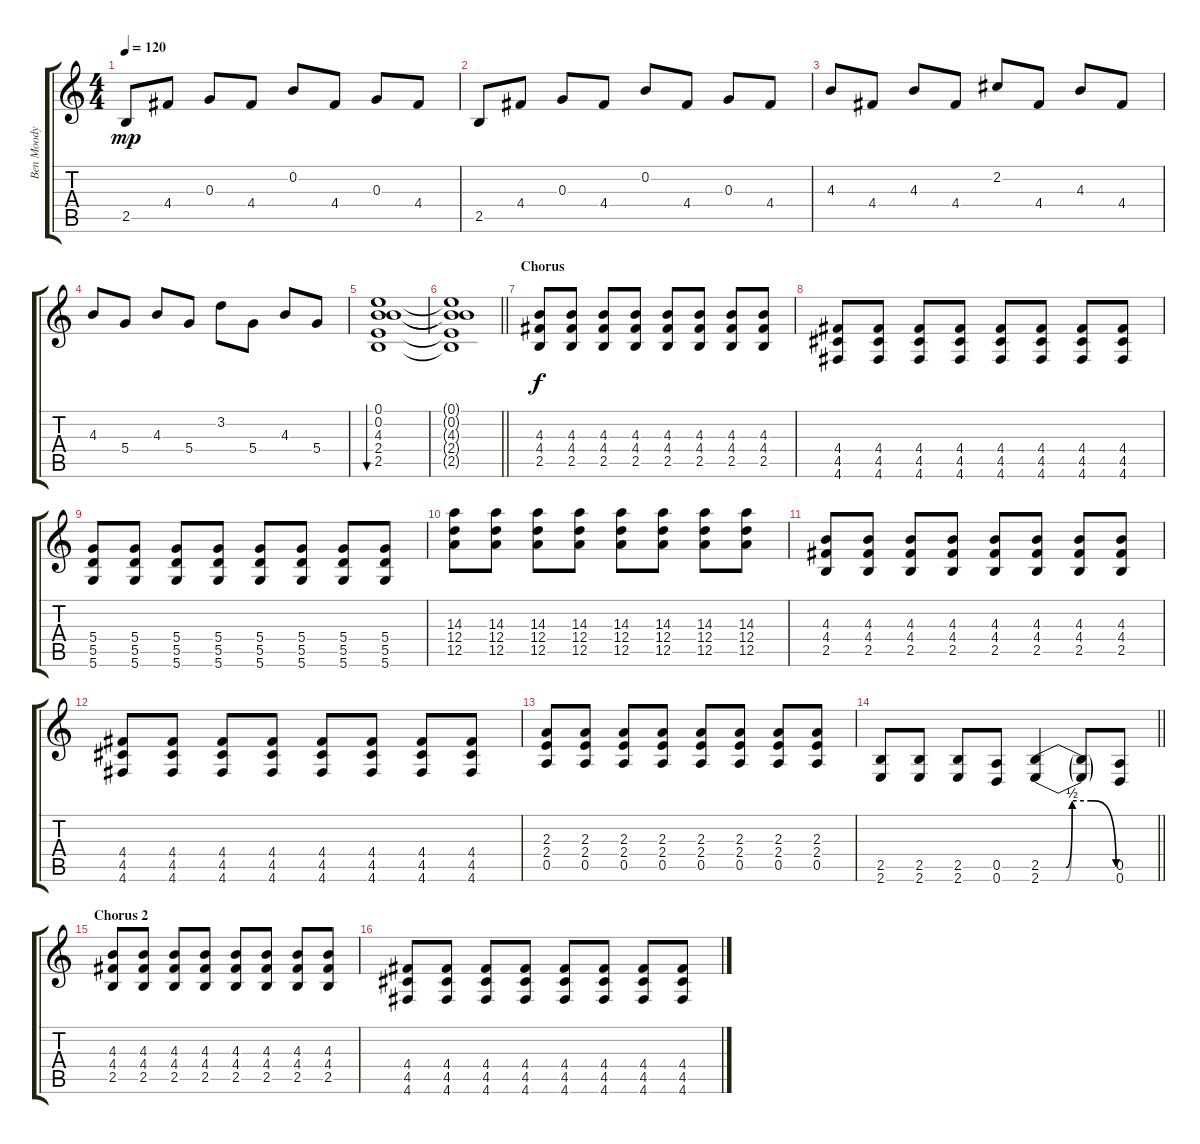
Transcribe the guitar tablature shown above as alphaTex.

\track ("Ben Moody" "Ben Moody") {instrument distortionguitar}
\staff {score tabs}
\tuning (E4 B3 G3 D3 A2 D2) {hide}
\ts (4 4)
\tempo 120
\clef g2
\ks c
2.5.8{dy mp} 4.4.8 0.3.8 4.4.8 0.2.8 4.4.8 0.3.8 4.4.8 |
2.5.8 4.4.8 0.3.8 4.4.8 0.2.8 4.4.8 0.3.8 4.4.8 |
4.3.8 4.4.8 4.3.8 4.4.8 2.2.8 4.4.8 4.3.8 4.4.8 |
4.3.8 5.4.8 4.3.8 5.4.8 3.2.8 5.4.8 4.3.8 5.4.8 |
(0.1 0.2 4.3 2.4 2.5).1{bu 240} |
\barLineRight lightlight
(0.1{t} 0.2{t} 4.3{t} 2.4{t} 2.5{t}).1 |
\section ("" "Chorus")
(4.3 4.4 2.5).8{dy f instrument distortionguitar} (4.3 4.4 2.5).8 (4.3 4.4 2.5).8 (4.3 4.4 2.5).8 (4.3 4.4 2.5).8 (4.3 4.4 2.5).8 (4.3 4.4 2.5).8 (4.3 4.4 2.5).8 |
(4.4 4.5 4.6).8 (4.4 4.5 4.6).8 (4.4 4.5 4.6).8 (4.4 4.5 4.6).8 (4.4 4.5 4.6).8 (4.4 4.5 4.6).8 (4.4 4.5 4.6).8 (4.4 4.5 4.6).8 |
(5.4 5.5 5.6).8 (5.4 5.5 5.6).8 (5.4 5.5 5.6).8 (5.4 5.5 5.6).8 (5.4 5.5 5.6).8 (5.4 5.5 5.6).8 (5.4 5.5 5.6).8 (5.4 5.5 5.6).8 |
(14.3 12.4 12.5).8 (14.3 12.4 12.5).8 (14.3 12.4 12.5).8 (14.3 12.4 12.5).8 (14.3 12.4 12.5).8 (14.3 12.4 12.5).8 (14.3 12.4 12.5).8 (14.3 12.4 12.5).8 |
(4.3 4.4 2.5).8 (4.3 4.4 2.5).8 (4.3 4.4 2.5).8 (4.3 4.4 2.5).8 (4.3 4.4 2.5).8 (4.3 4.4 2.5).8 (4.3 4.4 2.5).8 (4.3 4.4 2.5).8 |
(4.4 4.5 4.6).8 (4.4 4.5 4.6).8 (4.4 4.5 4.6).8 (4.4 4.5 4.6).8 (4.4 4.5 4.6).8 (4.4 4.5 4.6).8 (4.4 4.5 4.6).8 (4.4 4.5 4.6).8 |
(2.3 2.4 0.5).8 (2.3 2.4 0.5).8 (2.3 2.4 0.5).8 (2.3 2.4 0.5).8 (2.3 2.4 0.5).8 (2.3 2.4 0.5).8 (2.3 2.4 0.5).8 (2.3 2.4 0.5).8 |
\barLineRight lightlight
(2.5 2.6).8 (2.5 2.6).8 (2.5 2.6).8 (0.5 0.6).8 (2.5{be (custom 0 0 20 0 25 2 40 2 60 0)} 2.6{be (custom 0 0 20 0 25 2 40 2 60 0)}).4 (2.5{t} 2.6{t}).8 (0.5 0.6).8 |
\section ("" "Chorus 2")
(4.3 4.4 2.5).8 (4.3 4.4 2.5).8 (4.3 4.4 2.5).8 (4.3 4.4 2.5).8 (4.3 4.4 2.5).8 (4.3 4.4 2.5).8 (4.3 4.4 2.5).8 (4.3 4.4 2.5).8 |
(4.4 4.5 4.6).8 (4.4 4.5 4.6).8 (4.4 4.5 4.6).8 (4.4 4.5 4.6).8 (4.4 4.5 4.6).8 (4.4 4.5 4.6).8 (4.4 4.5 4.6).8 (4.4 4.5 4.6).8
